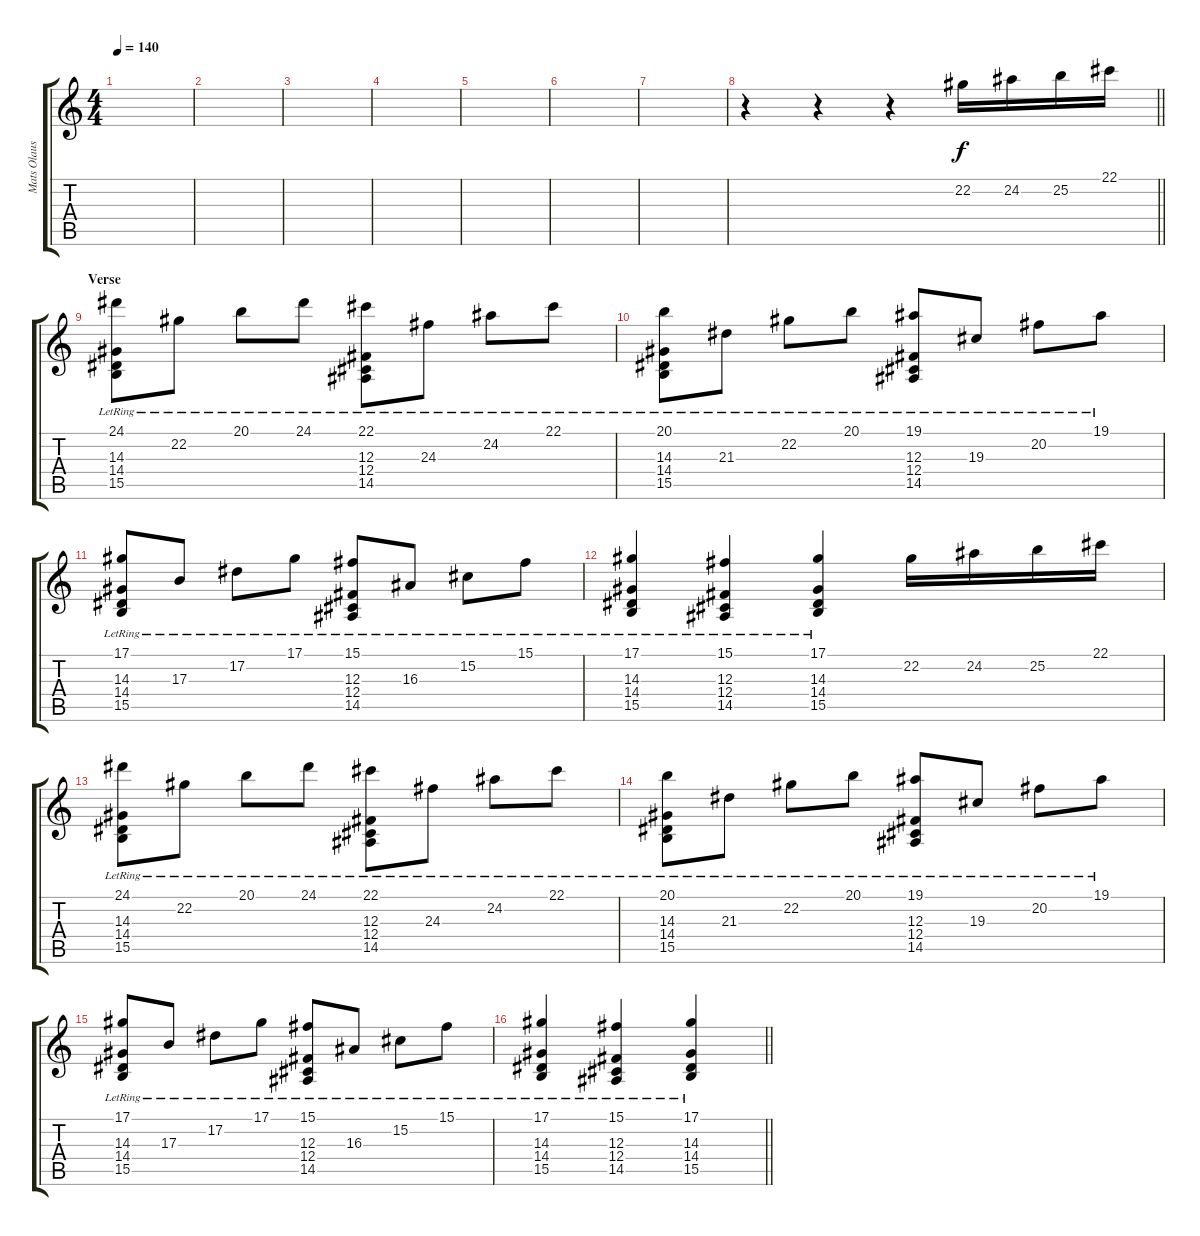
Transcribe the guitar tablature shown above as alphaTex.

\track ("Mats Olausson" "Mats Olaus") {instrument vibraphone}
\staff {score tabs}
\tuning (Eb4 Bb3 Gb3 Db3 Ab2 Eb2) {hide}
\ts (4 4)
\tempo 140
\clef g2
\ks c
|
|
|
|
|
|
|
\barLineRight lightlight
r.4 r.4 r.4 22.2.16 24.2.16 25.2.16 22.1.16 |
\section ("" "Verse")
(24.1{lr} 14.3 14.4 15.5).8 22.2{lr}.8 20.1{lr}.8 24.1{lr}.8 (22.1{lr} 12.3 12.4 14.5).8 24.3{lr}.8 24.2{lr}.8 22.1{lr}.8 |
(20.1{lr} 14.3 14.4 15.5).8 21.3{lr}.8 22.2{lr}.8 20.1{lr}.8 (19.1{lr} 12.3 12.4 14.5).8 19.3{lr}.8 20.2{lr}.8 19.1{lr}.8 |
(17.1{lr} 14.3 14.4 15.5).8 17.3{lr}.8 17.2{lr}.8 17.1{lr}.8 (15.1{lr} 12.3 12.4 14.5).8 16.3{lr}.8 15.2{lr}.8 15.1{lr}.8 |
(17.1{lr} 14.3 14.4 15.5).4 (15.1{lr} 12.3 12.4 14.5).4 (17.1{lr} 14.3 14.4 15.5).4 22.2.16 24.2.16 25.2.16 22.1.16 |
(24.1{lr} 14.3 14.4 15.5).8 22.2{lr}.8 20.1{lr}.8 24.1{lr}.8 (22.1{lr} 12.3 12.4 14.5).8 24.3{lr}.8 24.2{lr}.8 22.1{lr}.8 |
(20.1{lr} 14.3 14.4 15.5).8 21.3{lr}.8 22.2{lr}.8 20.1{lr}.8 (19.1{lr} 12.3 12.4 14.5).8 19.3{lr}.8 20.2{lr}.8 19.1{lr}.8 |
(17.1{lr} 14.3 14.4 15.5).8 17.3{lr}.8 17.2{lr}.8 17.1{lr}.8 (15.1{lr} 12.3 12.4 14.5).8 16.3{lr}.8 15.2{lr}.8 15.1{lr}.8 |
\barLineRight lightlight
(17.1{lr} 14.3 14.4 15.5).4 (15.1{lr} 12.3 12.4 14.5).4 (17.1{lr} 14.3 14.4 15.5).4
